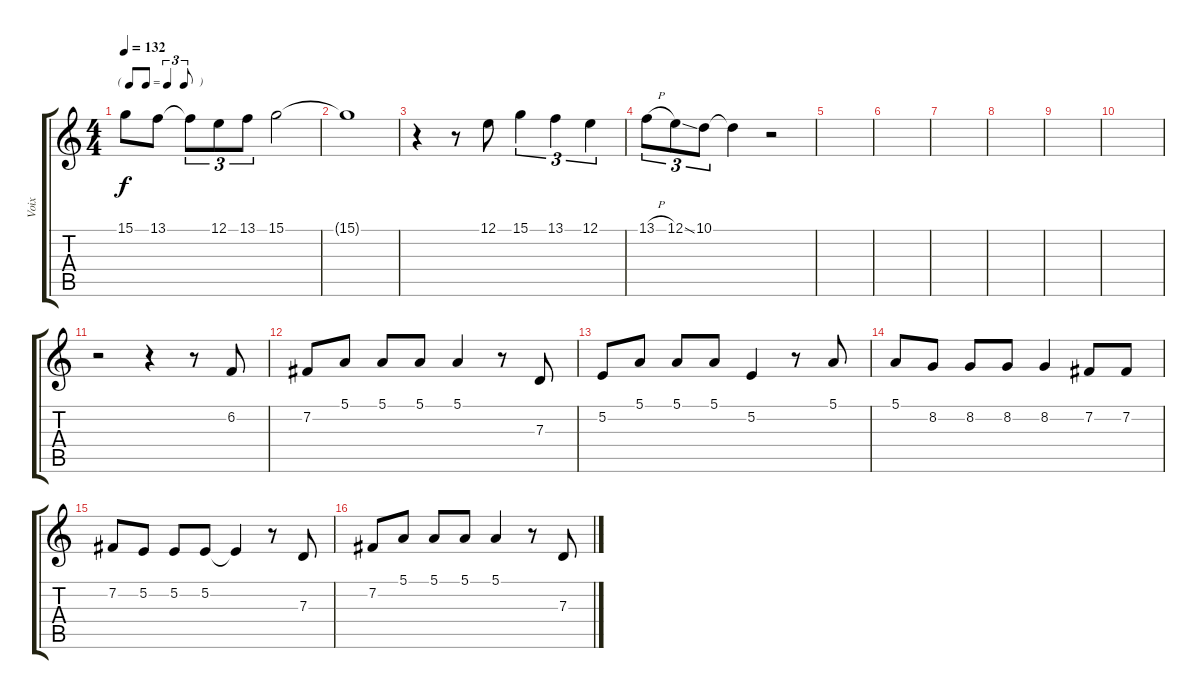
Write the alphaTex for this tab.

\track ("Voix" "Voix") {instrument accordion}
\staff {score tabs}
\tuning (E4 B3 G3 D3 A2 E2) {hide}
\ts (4 4)
\tf triplet8th
\tempo 132
\clef g2
\ks c
15.1.8{dy f} 13.1.8 13.1{t}.8{tu (3 2)} 12.1.8{tu (3 2)} 13.1.8{tu (3 2)} 15.1.2 |
15.1{t}.1 |
r.4 r.8 12.1.8 15.1.4{tu (3 2)} 13.1.4{tu (3 2)} 12.1.4{tu (3 2)} |
13.1{h}.8{tu (3 2)} 12.1{ss}.8{tu (3 2)} 10.1.8{tu (3 2)} 10.1{t}.4 r.2 |
|
|
|
|
|
|
r.2 r.4 r.8 6.2.8 |
7.2.8 5.1.8 5.1.8 5.1.8 5.1.4 r.8 7.3.8 |
5.2.8 5.1.8 5.1.8 5.1.8 5.2.4 r.8 5.1.8 |
5.1.8 8.2.8 8.2.8 8.2.8 8.2.4 7.2.8 7.2.8 |
7.2.8 5.2.8 5.2.8 5.2.8 5.2{t}.4 r.8 7.3.8 |
7.2.8 5.1.8 5.1.8 5.1.8 5.1.4 r.8 7.3.8
